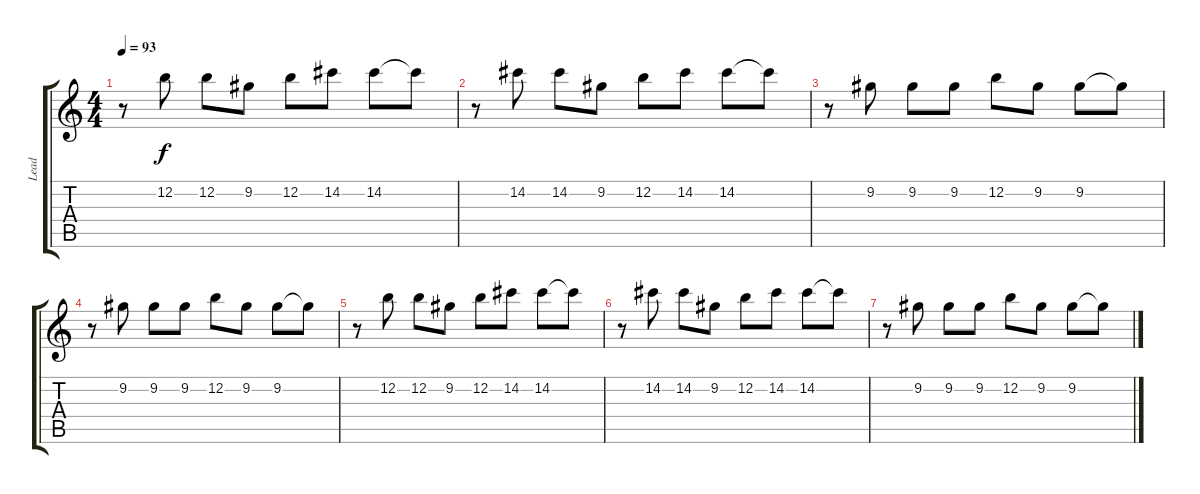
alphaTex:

\track ("Lead" "Lead") {instrument electricguitarjazz}
\staff {score tabs}
\tuning (E4 B3 G3 D3 A2 E2) {hide}
\ts (4 4)
\tempo 93
\clef g2
\ks c
r.8{dy f instrument distortionguitar} 12.2.8 12.2.8 9.2.8 12.2.8 14.2.8 14.2.8 14.2{t}.8 |
r.8 14.2.8 14.2.8 9.2.8 12.2.8 14.2.8 14.2.8 14.2{t}.8 |
r.8 9.2.8 9.2.8 9.2.8 12.2.8 9.2.8 9.2.8 9.2{t}.8 |
r.8 9.2.8 9.2.8 9.2.8 12.2.8 9.2.8 9.2.8 9.2{t}.8 |
r.8 12.2.8 12.2.8 9.2.8 12.2.8 14.2.8 14.2.8 14.2{t}.8 |
r.8 14.2.8 14.2.8 9.2.8 12.2.8 14.2.8 14.2.8 14.2{t}.8 |
r.8 9.2.8 9.2.8 9.2.8 12.2.8 9.2.8 9.2.8 9.2{t}.8
